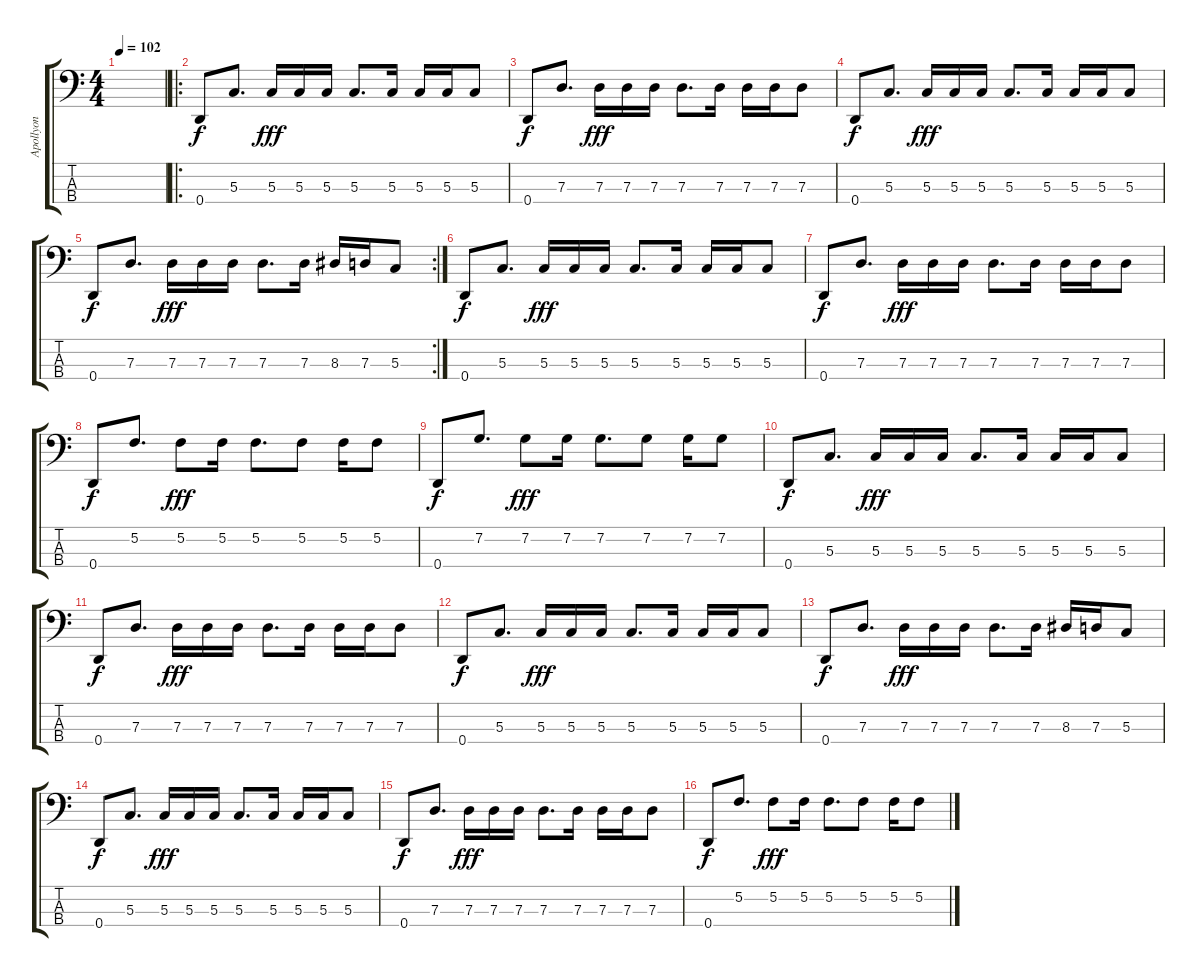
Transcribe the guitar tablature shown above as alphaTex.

\track ("Apollyon" "Apollyon") {instrument electricbassfinger}
\staff {score tabs}
\tuning (F2 C2 G1 D1) {hide}
\ts (4 4)
\tempo 102
\clef f4
\ks c
|
\ro
0.4.8 5.3.8{d} 5.3.16{dy fff} 5.3.16 5.3.16 5.3.8{d} 5.3.16 5.3.16 5.3.16 5.3.8 |
0.4.8{dy f} 7.3.8{d} 7.3.16{dy fff} 7.3.16 7.3.16 7.3.8{d} 7.3.16 7.3.16 7.3.16 7.3.8 |
0.4.8{dy f} 5.3.8{d} 5.3.16{dy fff} 5.3.16 5.3.16 5.3.8{d} 5.3.16 5.3.16 5.3.16 5.3.8 |
\rc 2
0.4.8{dy f} 7.3.8{d} 7.3.16{dy fff} 7.3.16 7.3.16 7.3.8{d} 7.3.16 8.3.16 7.3.16 5.3.8 |
0.4.8{dy f} 5.3.8{d} 5.3.16{dy fff} 5.3.16 5.3.16 5.3.8{d} 5.3.16 5.3.16 5.3.16 5.3.8 |
0.4.8{dy f} 7.3.8{d} 7.3.16{dy fff} 7.3.16 7.3.16 7.3.8{d} 7.3.16 7.3.16 7.3.16 7.3.8 |
0.4.8{dy f} 5.2.8{d} 5.2.8{dy fff} 5.2.16 5.2.8{d} 5.2.8 5.2.16 5.2.8 |
0.4.8{dy f} 7.2.8{d} 7.2.8{dy fff} 7.2.16 7.2.8{d} 7.2.8 7.2.16 7.2.8 |
0.4.8{dy f} 5.3.8{d} 5.3.16{dy fff} 5.3.16 5.3.16 5.3.8{d} 5.3.16 5.3.16 5.3.16 5.3.8 |
0.4.8{dy f} 7.3.8{d} 7.3.16{dy fff} 7.3.16 7.3.16 7.3.8{d} 7.3.16 7.3.16 7.3.16 7.3.8 |
0.4.8{dy f} 5.3.8{d} 5.3.16{dy fff} 5.3.16 5.3.16 5.3.8{d} 5.3.16 5.3.16 5.3.16 5.3.8 |
0.4.8{dy f} 7.3.8{d} 7.3.16{dy fff} 7.3.16 7.3.16 7.3.8{d} 7.3.16 8.3.16 7.3.16 5.3.8 |
0.4.8{dy f} 5.3.8{d} 5.3.16{dy fff} 5.3.16 5.3.16 5.3.8{d} 5.3.16 5.3.16 5.3.16 5.3.8 |
0.4.8{dy f} 7.3.8{d} 7.3.16{dy fff} 7.3.16 7.3.16 7.3.8{d} 7.3.16 7.3.16 7.3.16 7.3.8 |
0.4.8{dy f} 5.2.8{d} 5.2.8{dy fff} 5.2.16 5.2.8{d} 5.2.8 5.2.16 5.2.8
